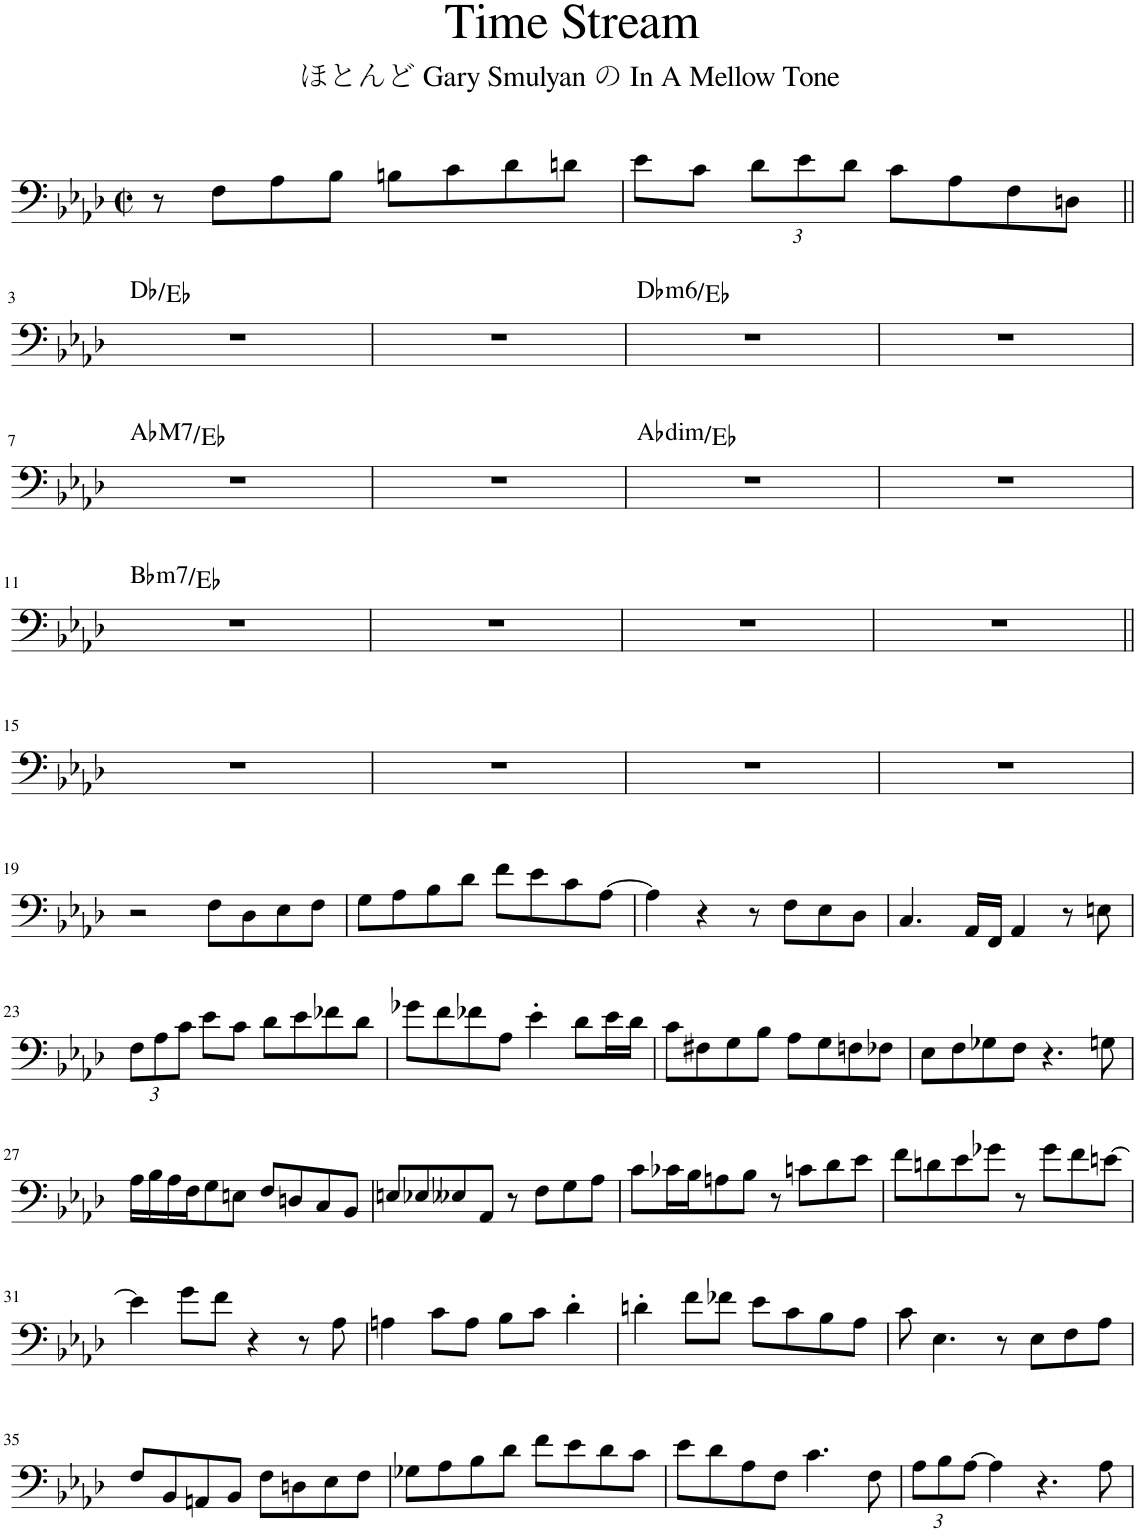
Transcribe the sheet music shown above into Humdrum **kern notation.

**kern	**harte
*part1	*part1
*staff1	*
*I"Piano	*
*I'Pno.	*
*clefF4	*
*k[b-e-a-d-]	*
*M2/2	*
*met(c|)	*
=1	=1
8r	.
8F\L	.
8A-\	.
8B-\J	.
8Bn\L	.
8c\	.
8d-\	.
8dn\J	.
=2	=2
8e-\L	.
8c\J	.
*Xbrackettup	*
12d-\L	.
12e-\	.
12d-\J	.
8c\L	.
8A-\	.
8F\	.
8Dn\J	.
!!LO:LB:g=z
=3||	=3||
1r	Db:maj/2
=4	=4
1r	.
=5	=5
!	!LO:H:kt=m6
1r	Db:min6/2
=6	=6
1r	.
!!LO:LB:g=z
=7	=7
!	!LO:H:kt=M7
1r	Ab:maj7/5
=8	=8
1r	.
=9	=9
!	!LO:H:kt=dim
1r	Ab:dim/5
=10	=10
1r	.
!!LO:LB:g=z
=11	=11
!	!LO:H:kt=m7
1r	Bb:min7/4
=12	=12
1r	.
=13	=13
1r	.
=14	=14
1r	.
!!LO:LB:g=z
=15||	=15||
1r	.
=16	=16
1r	.
=17	=17
1r	.
=18	=18
1r	.
!!LO:LB:g=z
=19	=19
2r	.
8F\L	.
8D-\	.
8E-\	.
8F\J	.
=20	=20
8G\L	.
8A-\	.
8B-\	.
8d-\J	.
8f\L	.
8e-\	.
8c\	.
[8A-\J	.
=21	=21
4A-\]	.
4r	.
8r	.
8F\L	.
8E-\	.
8D-\J	.
=22	=22
4.C/	.
16AA-/LL	.
16FF/JJ	.
4AA-/	.
8r	.
8En\	.
!!LO:LB:g=z
=23	=23
12F\L	.
12A-\	.
12c\J	.
8e-\L	.
8c\J	.
8d-\L	.
8e-\	.
8f-X\	.
8d-\J	.
=24	=24
8g-X\L	.
8f\	.
8f-X\	.
8A-\J	.
4e-'\	.
8d-\L	.
16e-\L	.
16d-\JJ	.
=25	=25
8c\L	.
8F#X\	.
8G\	.
8B-\J	.
8A-\L	.
8G\	.
8Fn\	.
8F-X\J	.
=26	=26
8E-\L	.
8F\	.
8G-X\	.
8F\J	.
4.r	.
8Gn\	.
!!LO:LB:g=z
=27	=27
16A-\LL	.
16B-\	.
16A-\	.
16F\J	.
8G\	.
8En\J	.
8F/L	.
8Dn/	.
8C/	.
8BB-/J	.
=28	=28
8En/L	.
8E-X/	.
8E--X/	.
8AA-/J	.
8r	.
8F\L	.
8G\	.
8A-\J	.
=29	=29
8c\L	.
16c-X\L	.
16B-\J	.
8An\	.
8B-\J	.
8r	.
8cn\L	.
8d-\	.
8e-\J	.
=30	=30
8f\L	.
8dn\	.
8e-\	.
8g-X\J	.
8r	.
8g-\L	.
8f\	.
[8en\J	.
!!LO:LB:g=z
=31	=31
4e\]	.
8g\L	.
8f\J	.
4r	.
8r	.
8A-\	.
=32	=32
4An\	.
8c\L	.
8A\J	.
8B-\L	.
8c\J	.
4d-'\	.
=33	=33
4dn'\	.
8f\L	.
8f-X\J	.
8e-\L	.
8c\	.
8B-\	.
8A-\J	.
=34	=34
8c\	.
4.E-\	.
8r	.
8E-\L	.
8F\	.
8A-\J	.
!!LO:LB:g=z
=35	=35
8F/L	.
8BB-/	.
8AAn/	.
8BB-/J	.
8F\L	.
8Dn\	.
8E-\	.
8F\J	.
=36	=36
8G-X\L	.
8A-\	.
8B-\	.
8d-\J	.
8f\L	.
8e-\	.
8d-\	.
8c\J	.
=37	=37
8e-\L	.
8d-\	.
8A-\	.
8F\J	.
4.c\	.
8F\	.
=38	=38
12A-\L	.
12B-\	.
[12A-\J	.
4A-\]	.
4.r	.
8A-\	.
=	=
*-	*-
